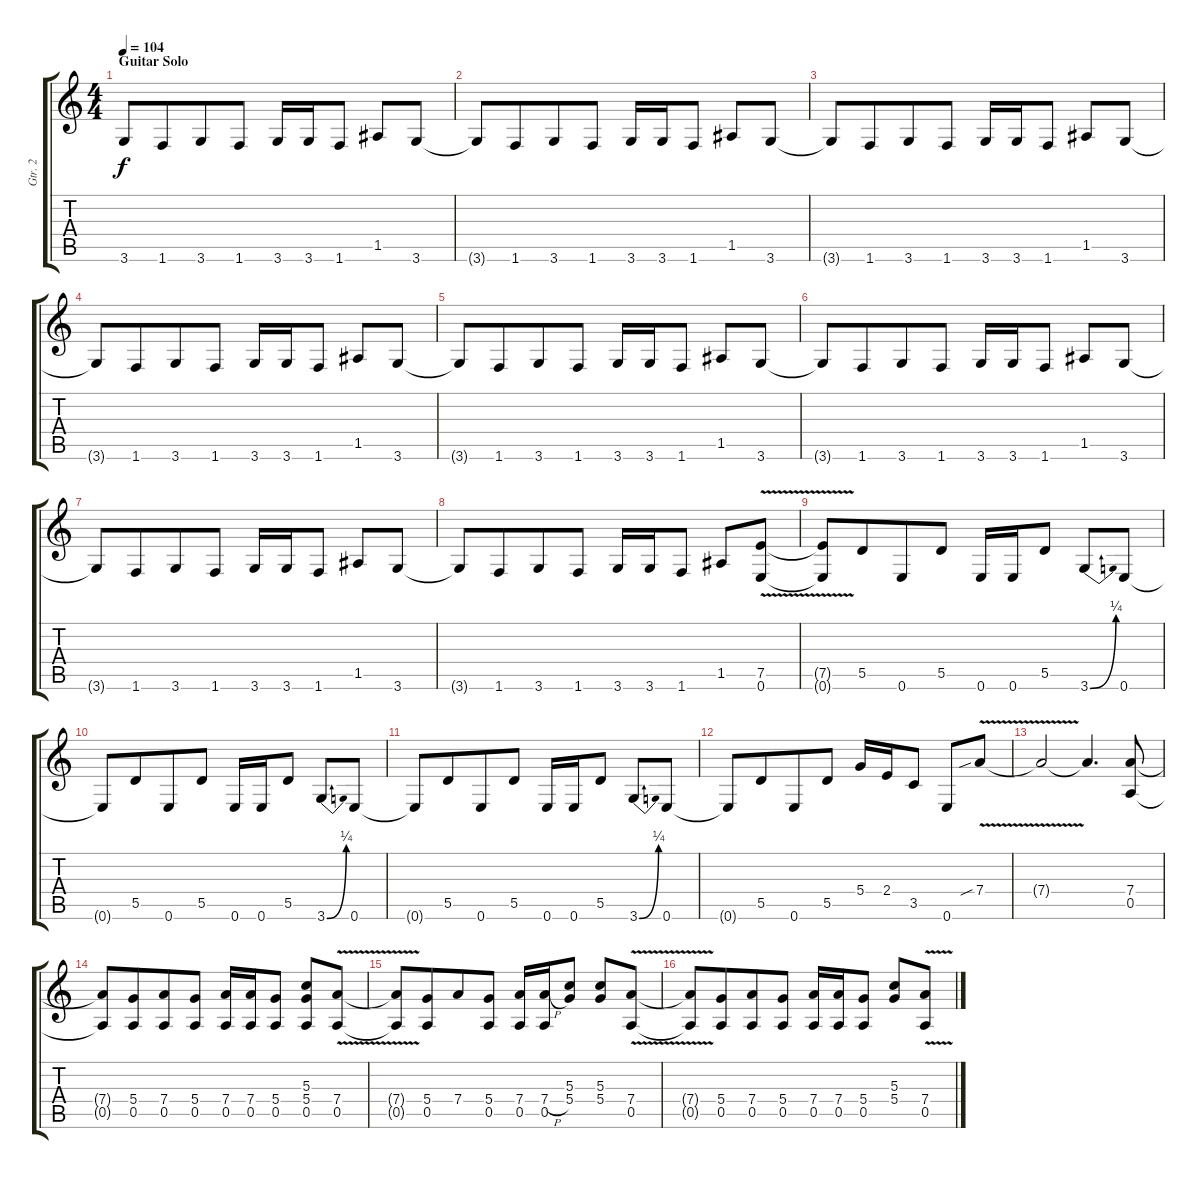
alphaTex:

\track ("Gtr. 2" "Gtr. 2") {instrument distortionguitar}
\staff {score tabs}
\tuning (E4 B3 G3 D3 A2 E2) {hide}
\ts (4 4)
\section ("" "Guitar Solo")
\tempo 104
\clef g2
\ks c
3.6{t}.8{dy f} 1.6.8{beam merge} 3.6.8 1.6.8 3.6.16 3.6.16 1.6.8 1.5.8 3.6.8 |
3.6{t}.8 1.6.8{beam merge} 3.6.8 1.6.8 3.6.16 3.6.16 1.6.8 1.5.8 3.6.8 |
3.6{t}.8 1.6.8{beam merge} 3.6.8 1.6.8 3.6.16 3.6.16 1.6.8 1.5.8 3.6.8 |
3.6{t}.8 1.6.8{beam merge} 3.6.8 1.6.8 3.6.16 3.6.16 1.6.8 1.5.8 3.6.8 |
3.6{t}.8 1.6.8{beam merge} 3.6.8 1.6.8 3.6.16 3.6.16 1.6.8 1.5.8 3.6.8 |
3.6{t}.8 1.6.8{beam merge} 3.6.8 1.6.8 3.6.16 3.6.16 1.6.8 1.5.8 3.6.8 |
3.6{t}.8 1.6.8{beam merge} 3.6.8 1.6.8 3.6.16 3.6.16 1.6.8 1.5.8 3.6.8 |
3.6{t}.8 1.6.8{beam merge} 3.6.8 1.6.8 3.6.16 3.6.16 1.6.8 1.5.8 (7.5{v} 0.6).8 |
(7.5{t} 0.6{t}).8 5.5.8{beam merge} 0.6.8 5.5.8 0.6.16 0.6.16 5.5.8 3.6{be (bend 0 0 60 1)}.8 0.6.8 |
0.6{t}.8 5.5.8{beam merge} 0.6.8 5.5.8 0.6.16 0.6.16 5.5.8 3.6{be (bend 0 0 60 1)}.8 0.6.8 |
0.6{t}.8 5.5.8{beam merge} 0.6.8 5.5.8 0.6.16 0.6.16 5.5.8 3.6{be (bend 0 0 60 1)}.8 0.6.8 |
0.6{t}.8 5.5.8{beam merge} 0.6.8 5.5.8 5.4.16 2.4.16 3.5.8 0.6.8 7.4{v sib}.8 |
7.4{t}.2 7.4{t}.4{d} (7.4 0.5).8 |
(7.4{t} 0.5{t}).8 (5.4 0.5).8{beam merge} (7.4 0.5).8 (5.4 0.5).8 (7.4 0.5).16 (7.4 0.5).16 (5.4 0.5).8 (5.3 5.4 0.5).8 (7.4 0.5{v}).8 |
(7.4{t} 0.5{t}).8 (5.4 0.5).8{beam merge} 7.4.8 (5.4 0.5).8 (7.4 0.5).16 (7.4{h} 0.5).16 (5.3 5.4).8 (5.3 5.4).8 (7.4 0.5{v}).8 |
(7.4{t} 0.5{t}).8 (5.4 0.5).8{beam merge} (7.4 0.5).8 (5.4 0.5).8 (7.4 0.5).16 (7.4 0.5).16 (5.4 0.5).8 (5.3 5.4).8 (7.4 0.5{v}).8
